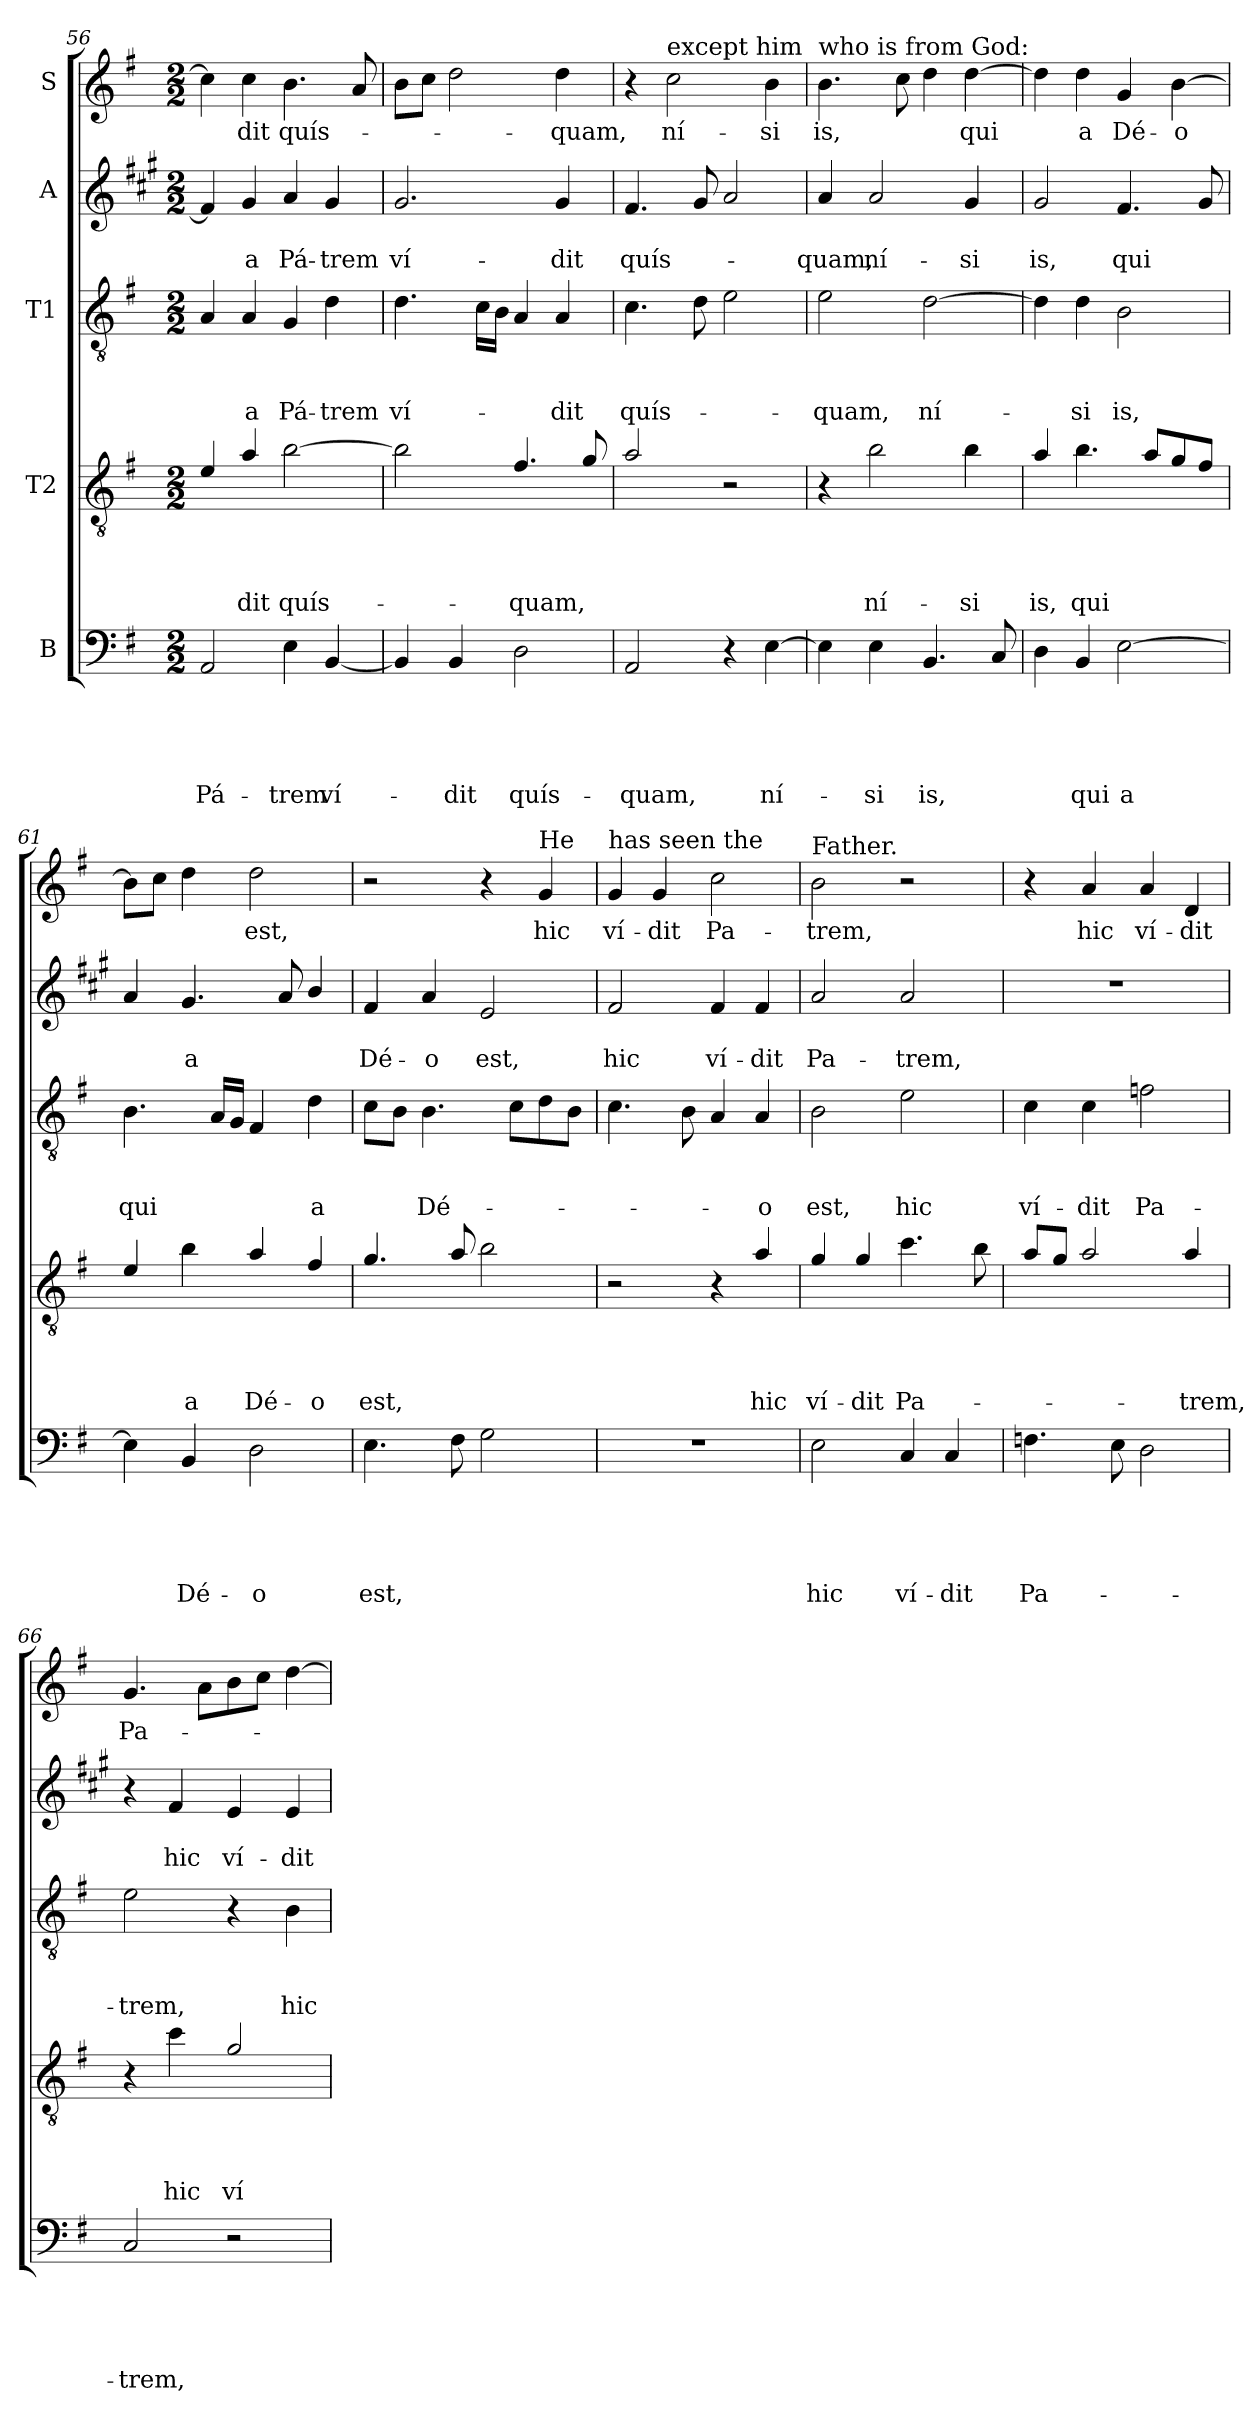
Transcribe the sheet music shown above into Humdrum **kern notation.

**kern	**text	**text	**text	**text	**text	**kern	**text	**text	**text	**text	**kern	**text	**text	**text	**kern	**text	**text	**kern	**text
*part5	*part5	*part5	*part5	*part5	*part5	*part4	*part4	*part4	*part4	*part4	*part3	*part3	*part3	*part3	*part2	*part2	*part2	*part1	*part1
*staff5	*staff5	*staff5	*staff5	*staff5	*staff5	*staff4	*staff4	*staff4	*staff4	*staff4	*staff3	*staff3	*staff3	*staff3	*staff2	*staff2	*staff2	*staff1	*staff1
*I"B	*	*	*	*	*	*I"T2	*	*	*	*	*I"T1	*	*	*	*I"A	*	*	*I"S	*
!!LO:PB:g=z
*clefF4	*	*	*	*	*	*clefGv2	*	*	*	*	*clefGv2	*	*	*	*clefG2	*	*	*clefG2	*
*	*	*	*	*	*	*ITrd8c14	*	*	*	*	*	*	*	*	*ITrd1c2	*	*	*	*
*k[f#]	*	*	*	*	*	*k[f#]	*	*	*	*	*k[f#]	*	*	*	*k[f#]	*	*	*k[f#]	*
*G:	*	*	*	*	*	*G:	*	*	*	*	*G:	*	*	*	*G:	*	*	*G:	*
*M2/2	*	*	*	*	*	*M2/2	*	*	*	*	*M2/2	*	*	*	*M2/2	*	*	*M2/2	*
=56	=56	=56	=56	=56	=56	=56	=56	=56	=56	=56	=56	=56	=56	=56	=56	=56	=56	=56	=56
!	!	!	!	!	!LO:LY:b	!	!	!	!	!	!	!	!	!	!	!	!	!	!
2AA/	.	.	.	.	Pá-	4E/	.	.	.	.	4A/	.	.	.	4e/]	.	.	4cc\]	.
!	!	!	!	!	!	!	!	!	!	!LO:LY:b	!	!	!	!LO:LY:b	!	!	!LO:LY:b	!	!LO:LY:b
.	.	.	.	.	.	4A/	.	.	.	-dit	4A/	.	.	-a	4f#/	.	-a	4cc\	-dit
!	!	!	!	!	!LO:LY:b	!	!	!	!	!LO:LY:b	!	!	!	!LO:LY:b	!	!	!LO:LY:b	!	!LO:LY:b
4E\	.	.	.	.	-trem	[2B\	.	.	.	quís-	4G/	.	.	Pá-	4g/	.	Pá-	4.b\	quís-
!	!	!	!	!	!LO:LY:b	!	!	!	!	!	!	!	!	!LO:LY:b	!	!	!LO:LY:b	!	!
[4BB/	.	.	.	.	ví-	.	.	.	.	.	4d\	.	.	-trem	4f#/	.	-trem	.	.
.	.	.	.	.	.	.	.	.	.	.	.	.	.	.	.	.	.	8a/	.
=57	=57	=57	=57	=57	=57	=57	=57	=57	=57	=57	=57	=57	=57	=57	=57	=57	=57	=57	=57
!	!	!	!	!	!	!	!	!	!	!	!	!	!	!LO:LY:b	!	!	!LO:LY:b	!	!
4BB/]	.	.	.	.	.	2B\]	.	.	.	.	4.d\	.	.	ví-	2.f#/	.	ví-	8b\L	.
.	.	.	.	.	.	.	.	.	.	.	.	.	.	.	.	.	.	8cc\J	.
!	!	!	!	!	!LO:LY:b	!	!	!	!	!	!	!	!	!	!	!	!	!	!
4BB/	.	.	.	.	-dit	.	.	.	.	.	.	.	.	.	.	.	.	2dd\	.
.	.	.	.	.	.	.	.	.	.	.	16c\LL	.	.	.	.	.	.	.	.
.	.	.	.	.	.	.	.	.	.	.	16B\JJ	.	.	.	.	.	.	.	.
!	!	!	!	!	!LO:LY:b	!	!	!	!	!LO:LY:b	!	!	!	!	!	!	!	!	!
2D\	.	.	.	.	quís-	4.F#/	.	.	.	-quam,	4A/	.	.	.	.	.	.	.	.
!	!	!	!	!	!	!	!	!	!	!	!	!	!	!LO:LY:b	!	!	!LO:LY:b	!	!LO:LY:b
.	.	.	.	.	.	.	.	.	.	.	4A/	.	.	-dit	4f#/	.	-dit	4dd\	-quam,
.	.	.	.	.	.	8G/	.	.	.	.	.	.	.	.	.	.	.	.	.
=58	=58	=58	=58	=58	=58	=58	=58	=58	=58	=58	=58	=58	=58	=58	=58	=58	=58	=58	=58
!	!	!	!	!	!LO:LY:b	!	!	!	!	!	!	!	!	!LO:LY:b	!	!	!LO:LY:b	!	!
2AA/	.	.	.	.	-quam,	2A/	.	.	.	.	4.c\	.	.	quís-	4.e/	.	quís-	4r	.
!	!	!	!	!	!	!	!	!	!	!	!	!	!	!	!	!	!	!LO:TX:a:t=except him	!
!	!	!	!	!	!	!	!	!	!	!	!	!	!	!	!	!	!	!	!LO:LY:b
.	.	.	.	.	.	.	.	.	.	.	.	.	.	.	.	.	.	2cc\	ní-
.	.	.	.	.	.	.	.	.	.	.	8d\	.	.	.	8f#/	.	.	.	.
4r	.	.	.	.	.	2r	.	.	.	.	2e\	.	.	.	2g/	.	.	.	.
!	!	!	!	!	!LO:LY:b	!	!	!	!	!	!	!	!	!	!	!	!	!	!LO:LY:b
[4E\	.	.	.	.	ní-	.	.	.	.	.	.	.	.	.	.	.	.	4b\	-si
=59	=59	=59	=59	=59	=59	=59	=59	=59	=59	=59	=59	=59	=59	=59	=59	=59	=59	=59	=59
!	!	!	!	!	!	!	!	!	!	!	!	!	!	!	!	!	!	!LO:TX:a:t=who is from God&colon;	!
!	!	!	!	!	!	!	!	!	!	!	!	!	!	!LO:LY:b	!	!	!LO:LY:b	!	!LO:LY:b
4E\]	.	.	.	.	.	4r	.	.	.	.	2e\	.	.	-quam,	4g/	.	-quam,	4.b\	is,
!	!	!	!	!	!LO:LY:b	!	!	!	!	!LO:LY:b	!	!	!	!	!	!	!LO:LY:b	!	!
4E\	.	.	.	.	-si	2B\	.	.	.	ní-	.	.	.	.	2g/	.	ní-	.	.
.	.	.	.	.	.	.	.	.	.	.	.	.	.	.	.	.	.	8cc\	.
!	!	!	!	!	!LO:LY:b	!	!	!	!	!	!	!	!	!LO:LY:b	!	!	!	!	!
4.BB/	.	.	.	.	is,	.	.	.	.	.	[2d\	.	.	ní-	.	.	.	4dd\	.
!	!	!	!	!	!	!	!	!	!	!LO:LY:b	!	!	!	!	!	!	!LO:LY:b	!	!LO:LY:b
.	.	.	.	.	.	4B\	.	.	.	-si	.	.	.	.	4f#/	.	-si	[4dd\	qui
8C/	.	.	.	.	.	.	.	.	.	.	.	.	.	.	.	.	.	.	.
=60	=60	=60	=60	=60	=60	=60	=60	=60	=60	=60	=60	=60	=60	=60	=60	=60	=60	=60	=60
!	!	!	!	!	!	!	!	!	!	!LO:LY:b	!	!	!	!	!	!	!LO:LY:b	!	!
4D\	.	.	.	.	.	4A/	.	.	.	is,	4d\]	.	.	.	2f#/	.	is,	4dd\]	.
!	!	!	!	!	!LO:LY:b	!	!	!	!	!LO:LY:b	!	!	!	!LO:LY:b	!	!	!	!	!LO:LY:b
4BB/	.	.	.	.	qui	4.B\	.	.	.	qui	4d\	.	.	-si	.	.	.	4dd\	a
!	!	!	!	!	!LO:LY:b	!	!	!	!	!	!	!	!	!LO:LY:b	!	!	!LO:LY:b	!	!LO:LY:b
[2E\	.	.	.	.	a	.	.	.	.	.	2B\	.	.	is,	4.e/	.	qui	4g/	Dé-
.	.	.	.	.	.	8A/L	.	.	.	.	.	.	.	.	.	.	.	.	.
!	!	!	!	!	!	!	!	!	!	!	!	!	!	!	!	!	!	!	!LO:LY:b
.	.	.	.	.	.	8G/	.	.	.	.	.	.	.	.	.	.	.	[4b\	-o
.	.	.	.	.	.	8F#/J	.	.	.	.	.	.	.	.	8f#/	.	.	.	.
!!LO:LB:g=z
=61	=61	=61	=61	=61	=61	=61	=61	=61	=61	=61	=61	=61	=61	=61	=61	=61	=61	=61	=61
!	!	!	!	!	!	!	!	!	!	!	!	!	!	!LO:LY:b	!	!	!	!	!
4E\]	.	.	.	.	.	4E/	.	.	.	.	4.B\	.	.	qui	4g/	.	.	8b\L]	.
.	.	.	.	.	.	.	.	.	.	.	.	.	.	.	.	.	.	8cc\J	.
!	!	!	!	!	!LO:LY:b	!	!	!	!	!LO:LY:b	!	!	!	!	!	!	!LO:LY:b	!	!
4BB/	.	.	.	.	Dé-	4B\	.	.	.	a	.	.	.	.	4.f#/	.	a	4dd\	.
.	.	.	.	.	.	.	.	.	.	.	16A/LL	.	.	.	.	.	.	.	.
.	.	.	.	.	.	.	.	.	.	.	16G/JJ	.	.	.	.	.	.	.	.
!	!	!	!	!	!LO:LY:b	!	!	!	!	!LO:LY:b	!	!	!	!	!	!	!	!	!LO:LY:b
2D\	.	.	.	.	-o	4A/	.	.	.	Dé-	4F#/	.	.	.	.	.	.	2dd\	est,
.	.	.	.	.	.	.	.	.	.	.	.	.	.	.	8g/	.	.	.	.
!	!	!	!	!	!	!	!	!	!	!LO:LY:b	!	!	!	!LO:LY:b	!	!	!	!	!
.	.	.	.	.	.	4F#/	.	.	.	-o	4d\	.	.	a	4a/	.	.	.	.
=62	=62	=62	=62	=62	=62	=62	=62	=62	=62	=62	=62	=62	=62	=62	=62	=62	=62	=62	=62
!	!	!	!	!	!LO:LY:b	!	!	!	!	!LO:LY:b	!	!	!	!	!	!	!LO:LY:b	!	!
4.E\	.	.	.	.	est,	4.G/	.	.	.	est,	8c\L	.	.	.	4e/	.	Dé-	2r	.
.	.	.	.	.	.	.	.	.	.	.	8B\J	.	.	.	.	.	.	.	.
!	!	!	!	!	!	!	!	!	!	!	!	!	!	!LO:LY:b	!	!	!LO:LY:b	!	!
.	.	.	.	.	.	.	.	.	.	.	4.B\	.	.	Dé-	4g/	.	-o	.	.
8F#\	.	.	.	.	.	8A/	.	.	.	.	.	.	.	.	.	.	.	.	.
!	!	!	!	!	!	!	!	!	!	!	!	!	!	!	!	!	!LO:LY:b	!	!
2G\	.	.	.	.	.	2B\	.	.	.	.	.	.	.	.	2d/	.	est,	4r	.
.	.	.	.	.	.	.	.	.	.	.	8c\L	.	.	.	.	.	.	.	.
!	!	!	!	!	!	!	!	!	!	!	!	!	!	!	!	!	!	!LO:TX:a:t=He	!
!	!	!	!	!	!	!	!	!	!	!	!	!	!	!	!	!	!	!	!LO:LY:b
.	.	.	.	.	.	.	.	.	.	.	8d\	.	.	.	.	.	.	4g/	hic
.	.	.	.	.	.	.	.	.	.	.	8B\J	.	.	.	.	.	.	.	.
=63	=63	=63	=63	=63	=63	=63	=63	=63	=63	=63	=63	=63	=63	=63	=63	=63	=63	=63	=63
!	!	!	!	!	!	!	!	!	!	!	!	!	!	!	!	!	!	!LO:TX:a:t=has seen the	!
!	!	!	!	!	!	!	!	!	!	!	!	!	!	!	!	!	!LO:LY:b	!	!LO:LY:b
1r	.	.	.	.	.	2r	.	.	.	.	4.c\	.	.	.	2e/	.	hic	4g/	ví-
!	!	!	!	!	!	!	!	!	!	!	!	!	!	!	!	!	!	!	!LO:LY:b
.	.	.	.	.	.	.	.	.	.	.	.	.	.	.	.	.	.	4g/	-dit
.	.	.	.	.	.	.	.	.	.	.	8B\	.	.	.	.	.	.	.	.
!	!	!	!	!	!	!	!	!	!	!	!	!	!	!	!	!	!LO:LY:b	!	!LO:LY:b
.	.	.	.	.	.	4r	.	.	.	.	4A/	.	.	.	4e/	.	ví-	2cc\	Pa-
!	!	!	!	!	!	!	!	!	!	!LO:LY:b	!	!	!	!LO:LY:b	!	!	!LO:LY:b	!	!
.	.	.	.	.	.	4A/	.	.	.	hic	4A/	.	.	-o	4e/	.	-dit	.	.
=64	=64	=64	=64	=64	=64	=64	=64	=64	=64	=64	=64	=64	=64	=64	=64	=64	=64	=64	=64
!	!	!	!	!	!	!	!	!	!	!	!	!	!	!	!	!	!	!LO:TX:a:t=Father.	!
!	!	!	!	!	!LO:LY:b	!	!	!	!	!LO:LY:b	!	!	!	!LO:LY:b	!	!	!LO:LY:b	!	!LO:LY:b
2E\	.	.	.	.	hic	4G/	.	.	.	ví-	2B\	.	.	est,	2g/	.	Pa-	2b\	-trem,
!	!	!	!	!	!	!	!	!	!	!LO:LY:b	!	!	!	!	!	!	!	!	!
.	.	.	.	.	.	4G/	.	.	.	-dit	.	.	.	.	.	.	.	.	.
!	!	!	!	!	!LO:LY:b	!	!	!	!	!LO:LY:b	!	!	!	!LO:LY:b	!	!	!LO:LY:b	!	!
4C/	.	.	.	.	ví-	4.c\	.	.	.	Pa-	2e\	.	.	hic	2g/	.	-trem,	2r	.
!	!	!	!	!	!LO:LY:b	!	!	!	!	!	!	!	!	!	!	!	!	!	!
4C/	.	.	.	.	-dit	.	.	.	.	.	.	.	.	.	.	.	.	.	.
.	.	.	.	.	.	8B\	.	.	.	.	.	.	.	.	.	.	.	.	.
=65	=65	=65	=65	=65	=65	=65	=65	=65	=65	=65	=65	=65	=65	=65	=65	=65	=65	=65	=65
!	!	!	!	!	!LO:LY:b	!	!	!	!	!	!	!	!	!LO:LY:b	!	!	!	!	!
4.F\	.	.	.	.	Pa-	8A/L	.	.	.	.	4c\	.	.	ví-	1r	.	.	4r	.
.	.	.	.	.	.	8G/J	.	.	.	.	.	.	.	.	.	.	.	.	.
!	!	!	!	!	!	!	!	!	!	!	!	!	!	!LO:LY:b	!	!	!	!	!LO:LY:b
.	.	.	.	.	.	2A/	.	.	.	.	4c\	.	.	-dit	.	.	.	4a/	hic
8E\	.	.	.	.	.	.	.	.	.	.	.	.	.	.	.	.	.	.	.
!	!	!	!	!	!	!	!	!	!	!	!	!	!	!LO:LY:b	!	!	!	!	!LO:LY:b
2D\	.	.	.	.	.	.	.	.	.	.	2f\	.	.	Pa-	.	.	.	4a/	ví-
!	!	!	!	!	!	!	!	!	!	!LO:LY:b	!	!	!	!	!	!	!	!	!LO:LY:b
.	.	.	.	.	.	4A/	.	.	.	-trem,	.	.	.	.	.	.	.	4d/	-dit
!!LO:PB:g=z
=66	=66	=66	=66	=66	=66	=66	=66	=66	=66	=66	=66	=66	=66	=66	=66	=66	=66	=66	=66
!	!	!	!	!	!LO:LY:b	!	!	!	!	!	!	!	!	!LO:LY:b	!	!	!	!	!LO:LY:b
2C/	.	.	.	.	-trem,	4r	.	.	.	.	2e\	.	.	-trem,	4r	.	.	4.g/	Pa-
!	!	!	!	!	!	!	!	!	!	!LO:LY:b	!	!	!	!	!	!	!LO:LY:b	!	!
.	.	.	.	.	.	4c\	.	.	.	hic	.	.	.	.	4e/	.	hic	.	.
.	.	.	.	.	.	.	.	.	.	.	.	.	.	.	.	.	.	8a\L	.
!	!	!	!	!	!	!	!	!	!	!LO:LY:b	!	!	!	!	!	!	!LO:LY:b	!	!
2r	.	.	.	.	.	2G/	.	.	.	ví-	4r	.	.	.	4d/	.	ví-	8b\	.
.	.	.	.	.	.	.	.	.	.	.	.	.	.	.	.	.	.	8cc\J	.
!	!	!	!	!	!	!	!	!	!	!	!	!	!	!LO:LY:b	!	!	!LO:LY:b	!	!
.	.	.	.	.	.	.	.	.	.	.	4B\	.	.	hic	4d/	.	-dit	[4dd\	.
=	=	=	=	=	=	=	=	=	=	=	=	=	=	=	=	=	=	=	=
*-	*-	*-	*-	*-	*-	*-	*-	*-	*-	*-	*-	*-	*-	*-	*-	*-	*-	*-	*-
